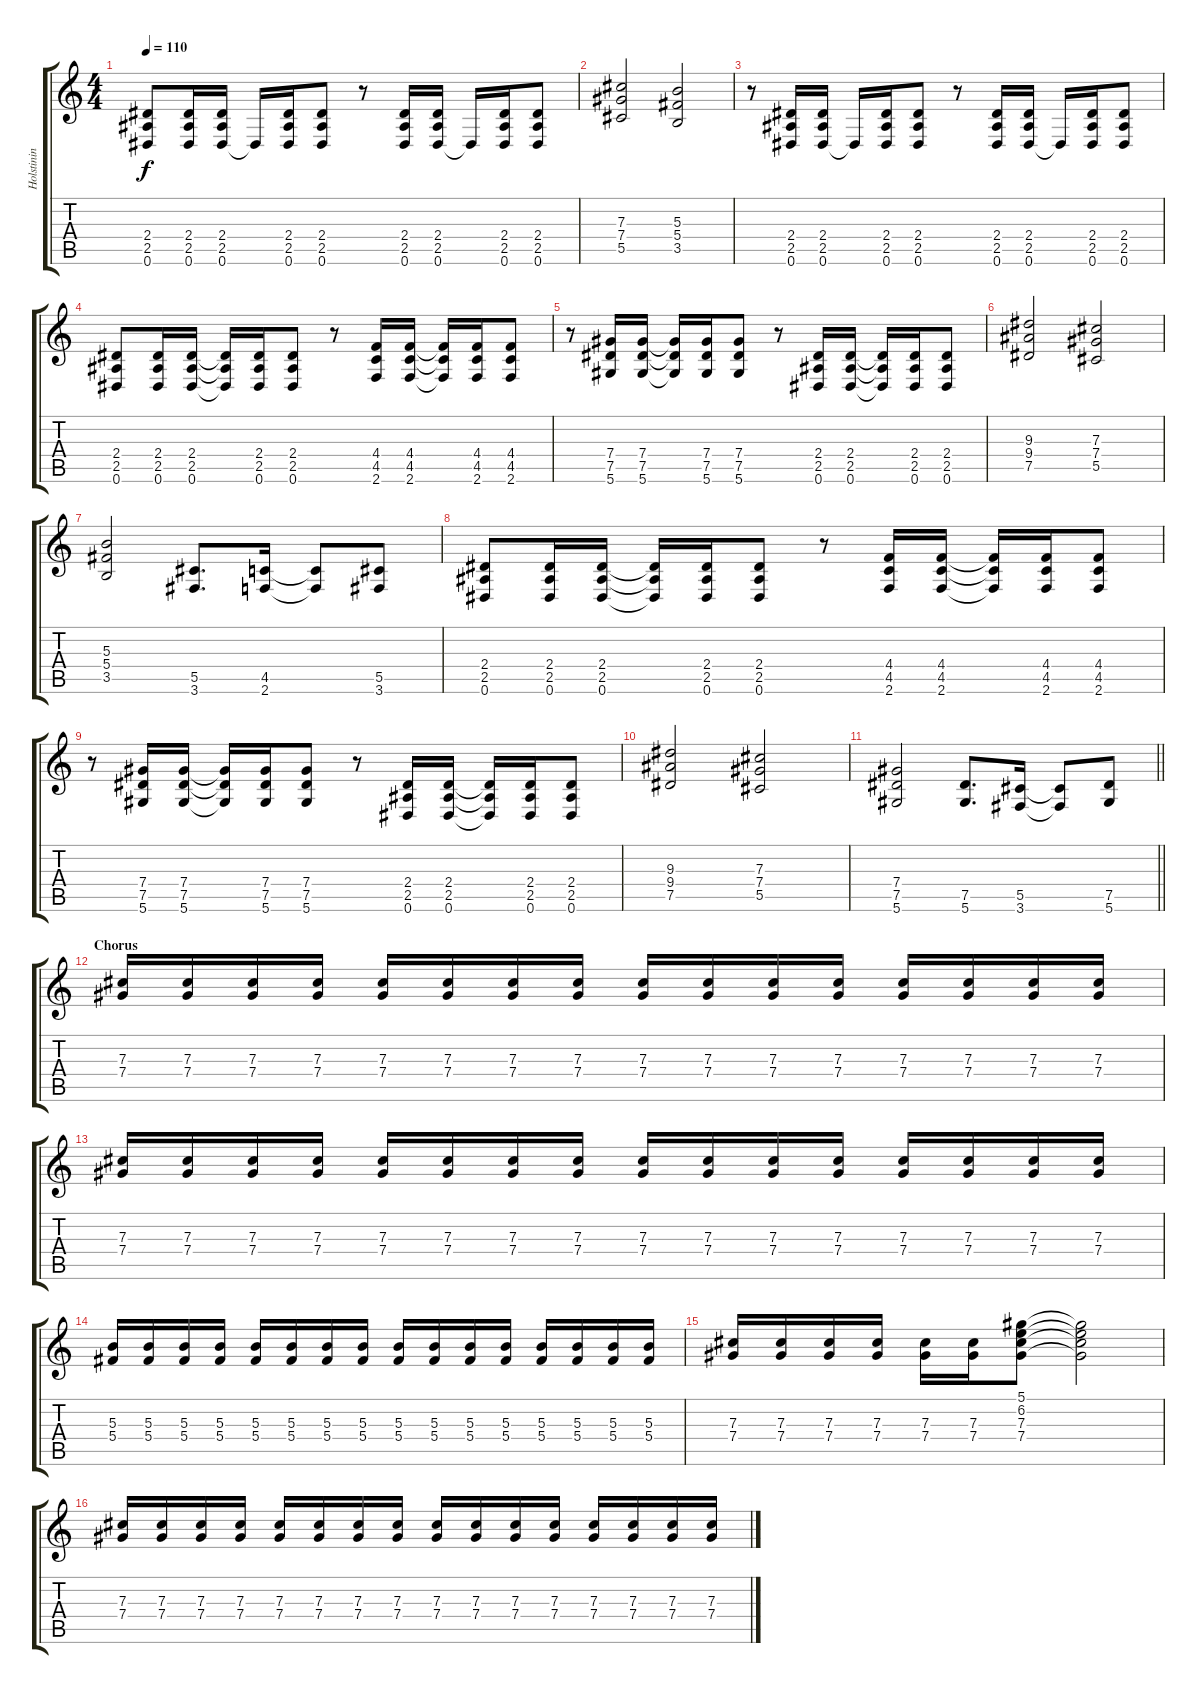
\track ("Holstinin" "Holstinin") {instrument distortionguitar}
\staff {score tabs}
\tuning (Eb4 Bb3 Gb3 Db3 Ab2 Eb2) {hide}
\ts (4 4)
\tempo 110
\clef g2
\ks c
(2.4 2.5 0.6).8{dy f} (2.4 2.5 0.6).16 (2.4 2.5 0.6).16 0.6{t}.16 (2.4 2.5 0.6).16 (2.4 2.5 0.6).8 r.8 (2.4 2.5 0.6).16 (2.4 2.5 0.6).16 0.6{t}.16 (2.4 2.5 0.6).16 (2.4 2.5 0.6).8 |
(7.3 7.4 5.5).2 (5.3 5.4 3.5).2 |
r.8 (2.4 2.5 0.6).16 (2.4 2.5 0.6).16 0.6{t}.16 (2.4 2.5 0.6).16 (2.4 2.5 0.6).8 r.8 (2.4 2.5 0.6).16 (2.4 2.5 0.6).16 0.6{t}.16 (2.4 2.5 0.6).16 (2.4 2.5 0.6).8 |
(2.4 2.5 0.6).8 (2.4 2.5 0.6).16 (2.4 2.5 0.6).16 (2.4{t} 2.5{t} 0.6{t}).16 (2.4 2.5 0.6).16 (2.4 2.5 0.6).8 r.8 (4.4 4.5 2.6).16 (4.4 4.5 2.6).16 (4.4{t} 4.5{t} 2.6{t}).16 (4.4 4.5 2.6).16 (4.4 4.5 2.6).8 |
r.8 (7.4 7.5 5.6).16 (7.4 7.5 5.6).16 (7.4{t} 7.5{t} 5.6{t}).16 (7.4 7.5 5.6).16 (7.4 7.5 5.6).8 r.8 (2.4 2.5 0.6).16 (2.4 2.5 0.6).16 (2.4{t} 2.5{t} 0.6{t}).16 (2.4 2.5 0.6).16 (2.4 2.5 0.6).8 |
(9.3 9.4 7.5).2 (7.3 7.4 5.5).2 |
(5.3 5.4 3.5).2 (5.5 3.6).8{d} (4.5 2.6).16 (4.5{t} 2.6{t}).8 (5.5 3.6).8 |
(2.4 2.5 0.6).8 (2.4 2.5 0.6).16 (2.4 2.5 0.6).16 (2.4{t} 2.5{t} 0.6{t}).16 (2.4 2.5 0.6).16 (2.4 2.5 0.6).8 r.8 (4.4 4.5 2.6).16 (4.4 4.5 2.6).16 (4.4{t} 4.5{t} 2.6{t}).16 (4.4 4.5 2.6).16 (4.4 4.5 2.6).8 |
r.8 (7.4 7.5 5.6).16 (7.4 7.5 5.6).16 (7.4{t} 7.5{t} 5.6{t}).16 (7.4 7.5 5.6).16 (7.4 7.5 5.6).8 r.8 (2.4 2.5 0.6).16 (2.4 2.5 0.6).16 (2.4{t} 2.5{t} 0.6{t}).16 (2.4 2.5 0.6).16 (2.4 2.5 0.6).8 |
(9.3 9.4 7.5).2 (7.3 7.4 5.5).2 |
\barLineRight lightlight
(7.4 7.5 5.6).2 (7.5 5.6).8{d} (5.5 3.6).16 (5.5{t} 3.6{t}).8 (7.5 5.6).8 |
\section ("" "Chorus")
(7.3 7.4).16 (7.3 7.4).16 (7.3 7.4).16 (7.3 7.4).16 (7.3 7.4).16 (7.3 7.4).16 (7.3 7.4).16 (7.3 7.4).16 (7.3 7.4).16 (7.3 7.4).16 (7.3 7.4).16 (7.3 7.4).16 (7.3 7.4).16 (7.3 7.4).16 (7.3 7.4).16 (7.3 7.4).16 |
(7.3 7.4).16 (7.3 7.4).16 (7.3 7.4).16 (7.3 7.4).16 (7.3 7.4).16 (7.3 7.4).16 (7.3 7.4).16 (7.3 7.4).16 (7.3 7.4).16 (7.3 7.4).16 (7.3 7.4).16 (7.3 7.4).16 (7.3 7.4).16 (7.3 7.4).16 (7.3 7.4).16 (7.3 7.4).16 |
(5.3 5.4).16 (5.3 5.4).16 (5.3 5.4).16 (5.3 5.4).16 (5.3 5.4).16 (5.3 5.4).16 (5.3 5.4).16 (5.3 5.4).16 (5.3 5.4).16 (5.3 5.4).16 (5.3 5.4).16 (5.3 5.4).16 (5.3 5.4).16 (5.3 5.4).16 (5.3 5.4).16 (5.3 5.4).16 |
(7.3 7.4).16 (7.3 7.4).16 (7.3 7.4).16 (7.3 7.4).16 (7.3 7.4).16 (7.3 7.4).16 (5.1 6.2 7.3 7.4).8 (5.1{t} 6.2{t} 7.3{t} 7.4{t}).2 |
(7.3 7.4).16 (7.3 7.4).16 (7.3 7.4).16 (7.3 7.4).16 (7.3 7.4).16 (7.3 7.4).16 (7.3 7.4).16 (7.3 7.4).16 (7.3 7.4).16 (7.3 7.4).16 (7.3 7.4).16 (7.3 7.4).16 (7.3 7.4).16 (7.3 7.4).16 (7.3 7.4).16 (7.3 7.4).16
